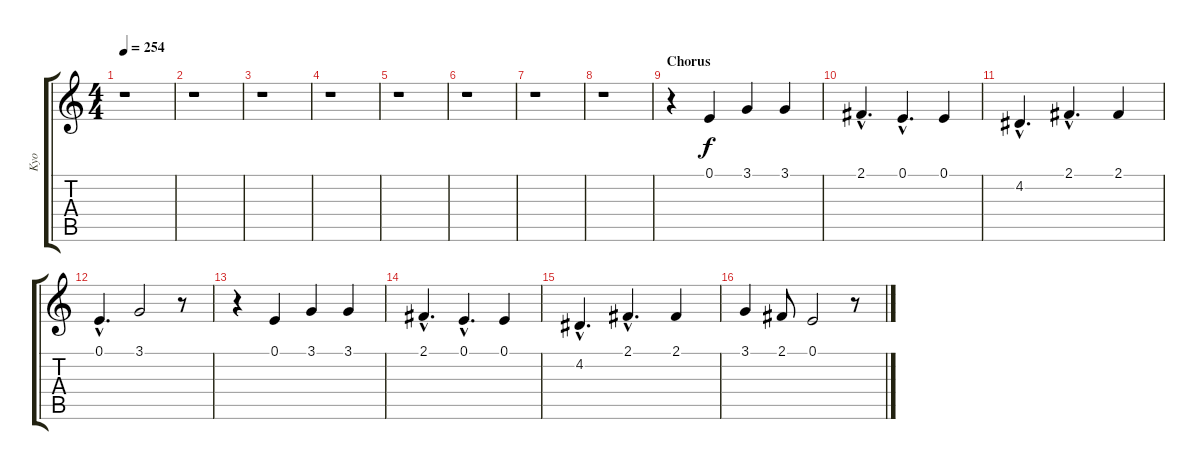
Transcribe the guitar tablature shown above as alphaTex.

\track ("Kyo" "Kyo") {instrument altosax}
\staff {score tabs}
\tuning (E4 B3 G3 D3 A2 E2) {hide}
\ts (4 4)
\tempo 254
\clef g2
\ks c
r.1{dy f} |
r.1 |
r.1 |
r.1 |
r.1 |
r.1 |
r.1 |
r.1 |
\section ("" "Chorus")
r.4 0.1.4 3.1.4 3.1.4 |
2.1{hac}.4{d} 0.1{hac}.4{d} 0.1.4 |
4.2{hac}.4{d} 2.1{hac}.4{d} 2.1.4 |
0.1{hac}.4{d} 3.1.2 r.8 |
r.4 0.1.4 3.1.4 3.1.4 |
2.1{hac}.4{d} 0.1{hac}.4{d} 0.1.4 |
4.2{hac}.4{d} 2.1{hac}.4{d} 2.1.4 |
3.1.4 2.1.8 0.1.2 r.8
